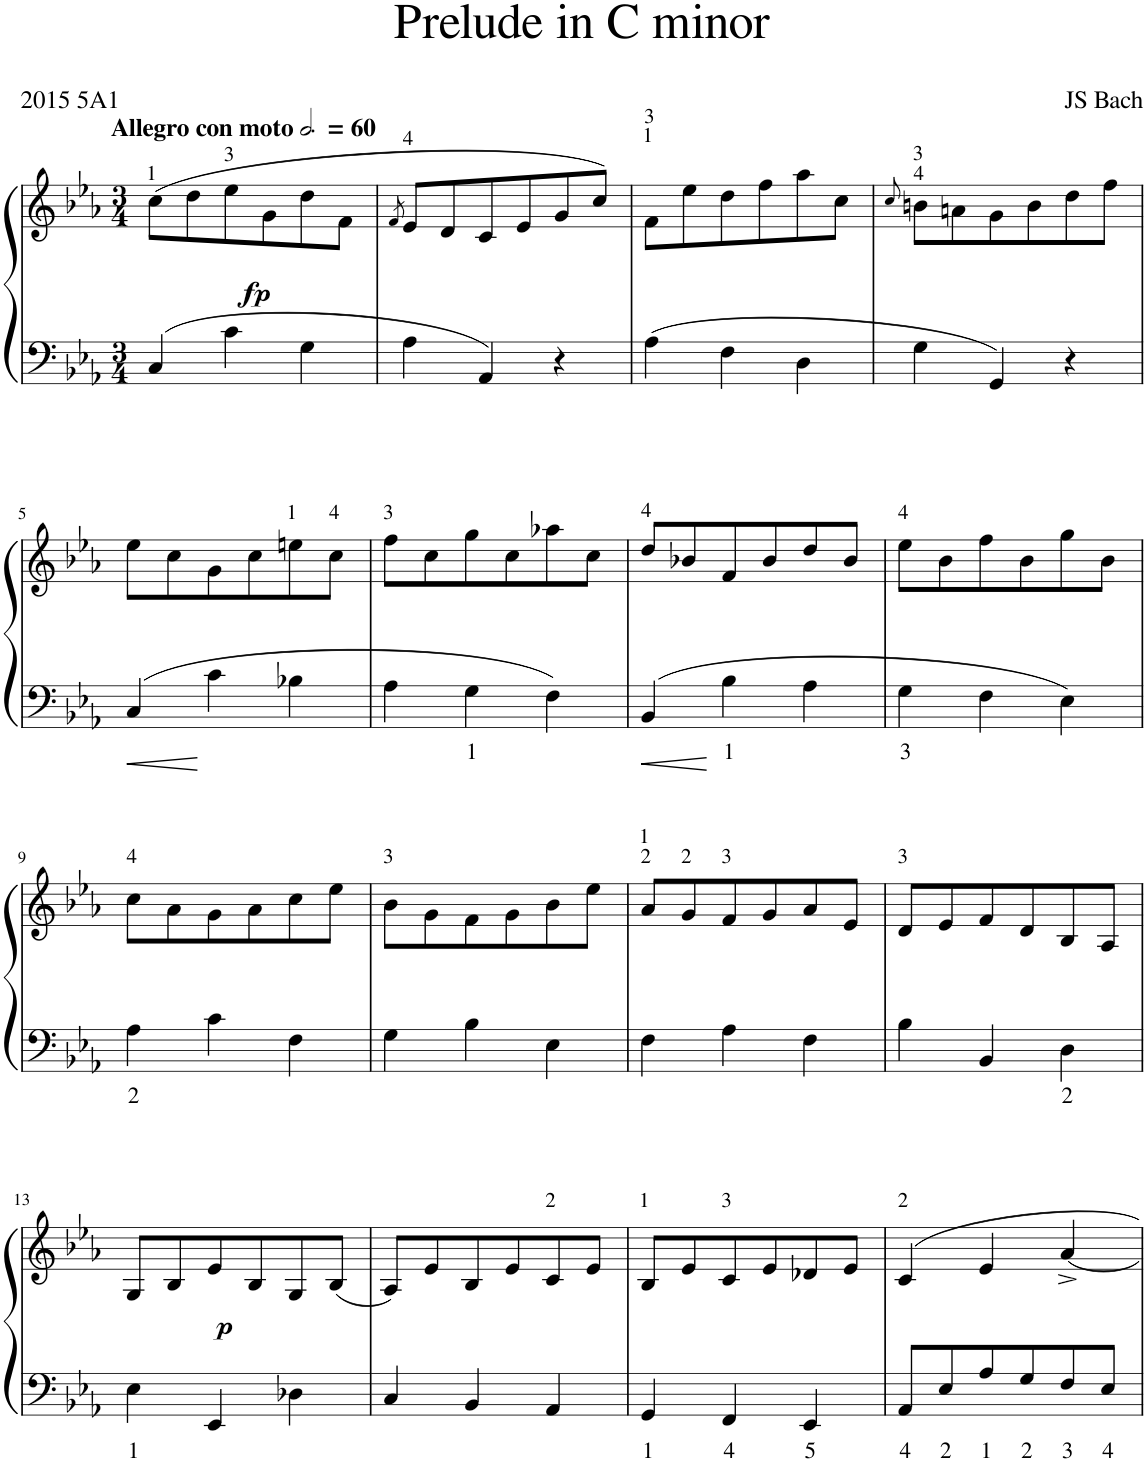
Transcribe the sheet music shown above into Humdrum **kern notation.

**kern	**text	**kern	**dynam
*part1	*part1	*part1	*part1
*staff2	*staff2	*staff1	*staff1/2
*I"Piano	*	*	*
*I'Pno	*	*	*
*clefF4	*	*clefG2	*
*k[b-e-a-]	*	*k[b-e-a-]	*
*M3/4	*	*M3/4	*
*MM180	*	*MM180	*
=1	=1	=1	=1
!	!	!LO:TX:a:t=1	!
!	!	!LO:TX:a:B:t=Allegro con moto	!
!	!	!	!LO:DY:b
4C/	.	(8cc\L	fp
.	.	8dd\	.
!	!	!LO:TX:a:t=3	!
4c\	.	8ee-\	.
.	.	8g\	.
4G\	.	8dd\	.
.	.	8f\J	.
=2	=2	=2	=2
.	.	8qf/	.
!	!	!LO:TX:a:t=4	!
4A-\	.	8e-/L	.
.	.	8d/	.
4AA-/	.	8c/	.
.	.	8e-/	.
4r	.	8g/	.
.	.	8cc/J)	.
=3	=3	=3	=3
!	!	!LO:TX:a:t=1	!
!	!	!LO:TX:a:t=3	!
4A-\	.	8f\L	.
.	.	8ee-\	.
4F\	.	8dd\	.
.	.	8ff\	.
4D\	.	8aa-\	.
.	.	8cc\J	.
=4	=4	=4	=4
.	.	8qcc/	.
!	!	!LO:TX:a:t=4	!
!	!	!LO:TX:a:t=3	!
4G\	.	8bn\L	.
.	.	8an\	.
4GG/	.	8g\	.
.	.	8b\	.
4r	.	8dd\	.
.	.	8ff\J	.
!!LO:LB:g=z
=5	=5	=5	=5
4C/	.	8ee-\L	.
.	.	8cc\	.
4c\	.	8g\	.
.	.	8cc\	.
!	!	!LO:TX:a:t=1	!
4B-X\	.	8een\	.
!	!	!LO:TX:a:t=4	!
.	.	8cc\J	.
=6	=6	=6	=6
!	!	!LO:TX:a:t=3	!
4A-\	.	8ff\L	.
.	.	8cc\	.
!	!LO:LY:b	!	!
4G\	1	8gg\	.
.	.	8cc\	.
4F\	.	8aa-X\	.
.	.	8cc\J	.
=7	=7	=7	=7
!	!	!LO:TX:a:t=4	!
4BB-/	.	8dd/L	.
.	.	8b-X/	.
!	!LO:LY:b	!	!
4B-\	1	8f/	.
.	.	8b-/	.
4A-\	.	8dd/	.
.	.	8b-/J	.
=8	=8	=8	=8
!	!	!LO:TX:a:t=4	!
!	!LO:LY:b	!	!
4G\	3	8ee-\L	.
.	.	8b-\	.
4F\	.	8ff\	.
.	.	8b-\	.
4E-\	.	8gg\	.
.	.	8b-\J	.
!!LO:LB:g=z
=9	=9	=9	=9
!	!	!LO:TX:a:t=4	!
!	!LO:LY:b	!	!
4A-\	2	8cc\L	.
.	.	8a-\	.
4c\	.	8g\	.
.	.	8a-\	.
4F\	.	8cc\	.
.	.	8ee-\J	.
=10	=10	=10	=10
!	!	!LO:TX:a:t=3	!
4G\	.	8b-\L	.
.	.	8g\	.
4B-\	.	8f\	.
.	.	8g\	.
4E-\	.	8b-\	.
.	.	8ee-\J	.
=11	=11	=11	=11
!	!	!LO:TX:a:t=2	!
!	!	!LO:TX:a:t=1	!
4F\	.	8a-/L	.
!	!	!LO:TX:a:t=2	!
.	.	8g/	.
!	!	!LO:TX:a:t=3	!
4A-\	.	8f/	.
.	.	8g/	.
4F\	.	8a-/	.
.	.	8e-/J	.
=12	=12	=12	=12
!	!	!LO:TX:a:t=3	!
4B-\	.	8d/L	.
.	.	8e-/	.
4BB-/	.	8f/	.
.	.	8d/	.
!	!LO:LY:b	!	!
4D\	2	8B-/	.
.	.	8A-/J	.
!!LO:LB:g=z
=13	=13	=13	=13
!	!LO:LY:b	!	!LO:DY:b
4E-\	1	8G/L	p
.	.	8B-/	.
4EE-/	.	8e-/	.
.	.	8B-/	.
4D-X\	.	8G/	.
.	.	(8B-/J	.
=14	=14	=14	=14
4C/	.	8A-/L)	.
.	.	8e-/	.
4BB-/	.	8B-/	.
.	.	8e-/	.
!	!	!LO:TX:a:t=2	!
4AA-/	.	8c/	.
.	.	8e-/J	.
=15	=15	=15	=15
!	!	!LO:TX:a:t=1	!
!	!LO:LY:b	!	!
4GG/	1	8B-/L	.
.	.	8e-/	.
!	!	!LO:TX:a:t=3	!
!	!LO:LY:b	!	!
4FF/	4	8c/	.
.	.	8e-/	.
!	!LO:LY:b	!	!
4EE-/	5	8d-X/	.
.	.	8e-/J	.
=16	=16	=16	=16
!	!	!LO:TX:a:t=2	!
!	!LO:LY:b	!	!
8AA-/L	4	4c/	.
!	!LO:LY:b	!	!
8E-/	2	.	.
!	!LO:LY:b	!	!
8A-/	1	4e-/	.
!	!LO:LY:b	!	!
8G/	2	.	.
!	!LO:LY:b	!	!
8F/	3	[4a-^/	.
!	!LO:LY:b	!	!
8E-/J	4	.	.
=	=	=	=
*-	*-	*-	*-
